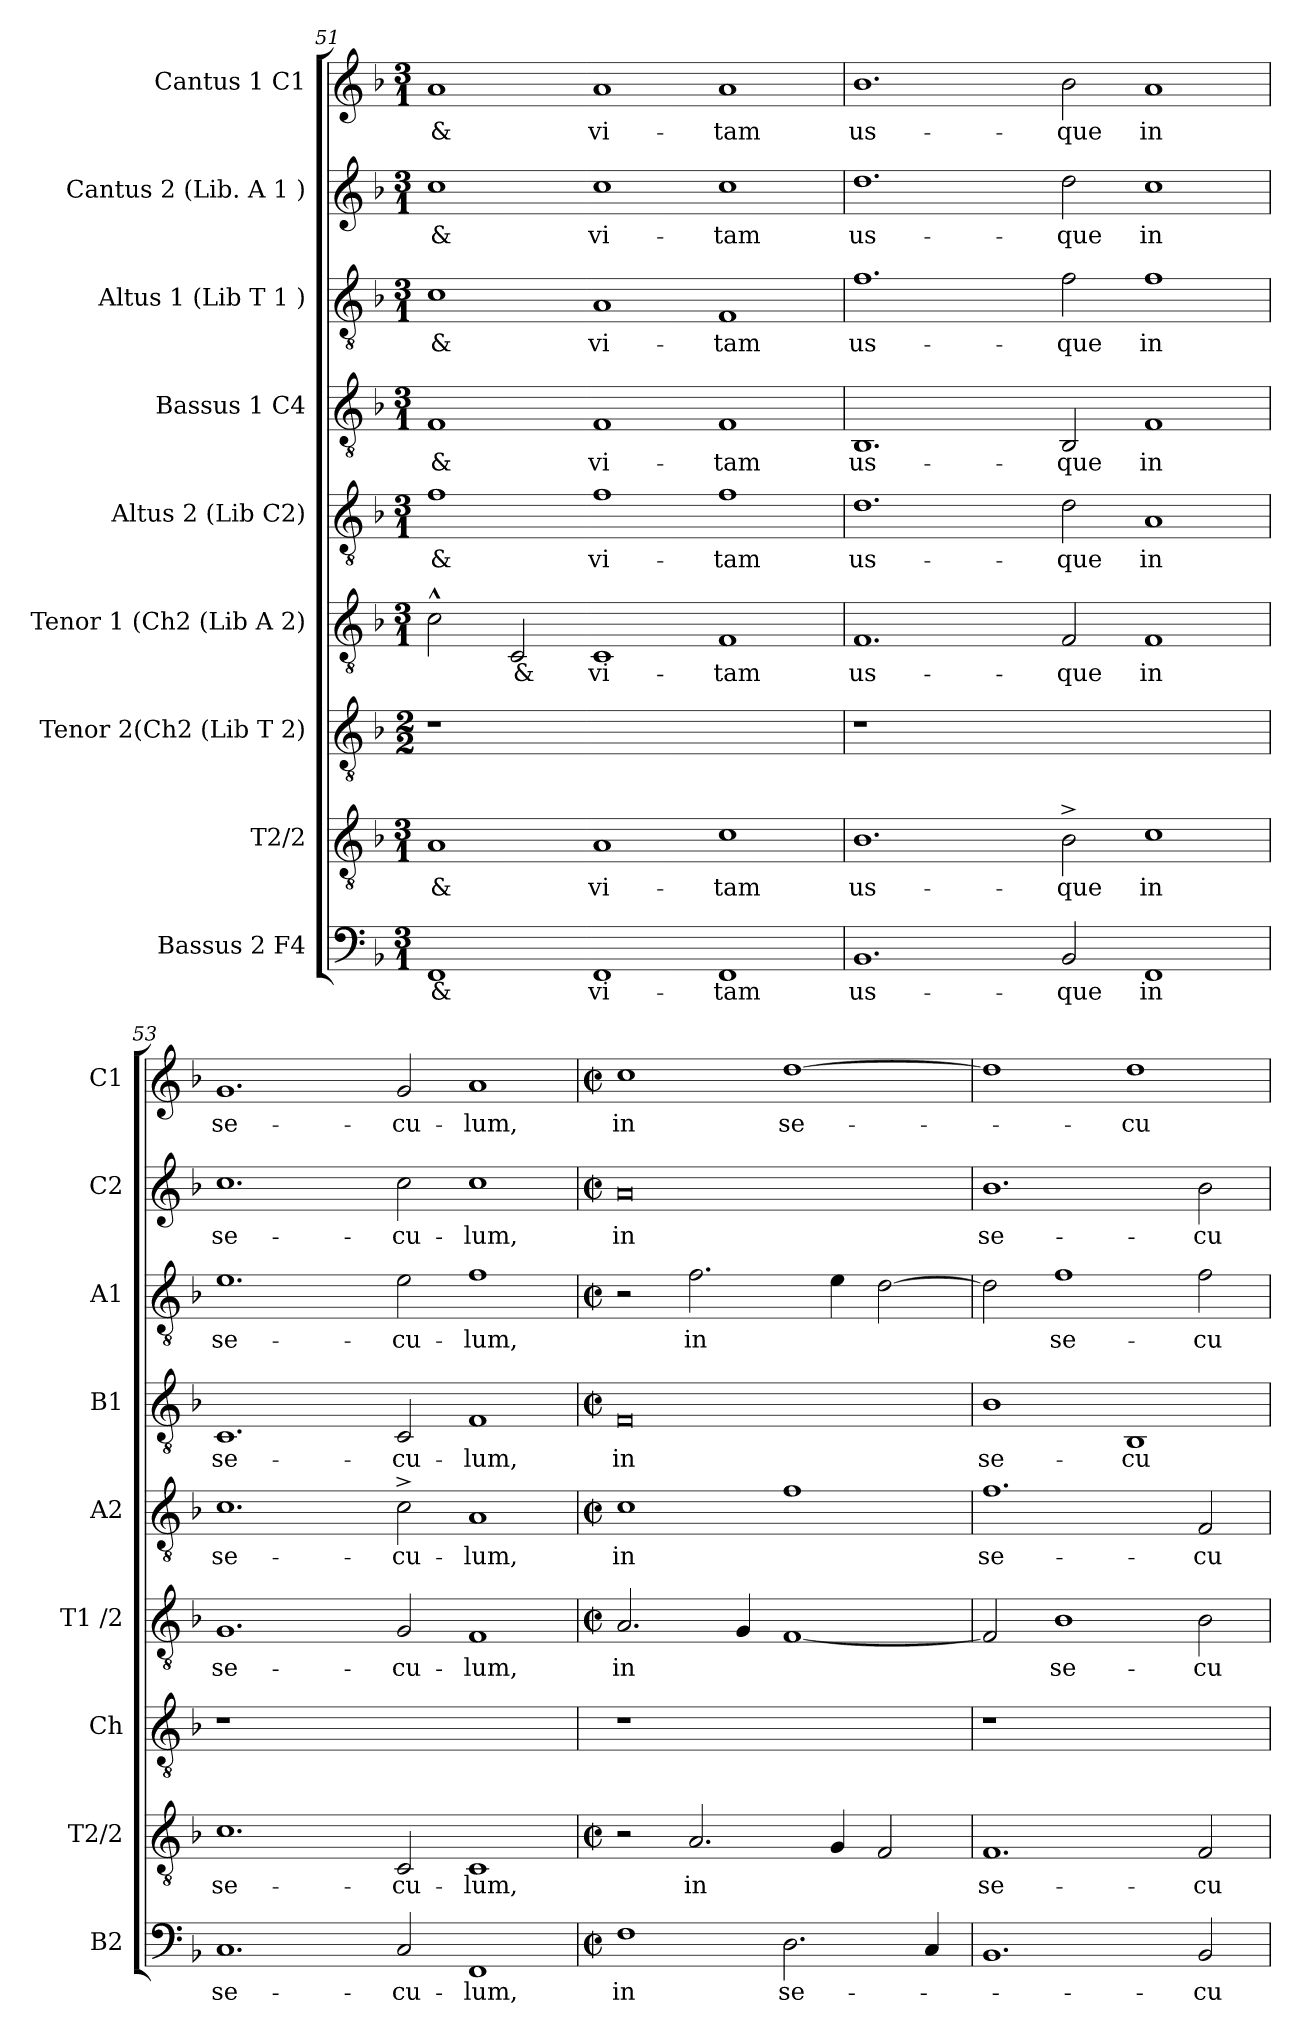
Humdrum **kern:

**kern	**text	**kern	**text	**kern	**kern	**text	**kern	**text	**kern	**text	**kern	**text	**kern	**text	**kern	**text
*part9	*part9	*part8	*part8	*part7	*part6	*part6	*part5	*part5	*part4	*part4	*part3	*part3	*part2	*part2	*part1	*part1
*staff9	*staff9	*staff8	*staff8	*staff7	*staff6	*staff6	*staff5	*staff5	*staff4	*staff4	*staff3	*staff3	*staff2	*staff2	*staff1	*staff1
*I"Bassus 2  F4	*	*I"T2/2	*	*I"Tenor 2(Ch2  (Lib T 2)	*I"Tenor 1 (Ch2  (Lib A 2)	*	*I"Altus 2  (Lib C2)	*	*I"Bassus 1  C4	*	*I"Altus 1  (Lib T 1 )	*	*I"Cantus 2  (Lib. A 1 )	*	*I"Cantus 1  C1	*
*I'B2	*	*I'T2/2	*	*I'Ch	*I'T1 /2	*	*I'A2	*	*I'B1	*	*I'A1	*	*I'C2	*	*I'C1	*
!!LO:LB:g=z
*clefF4	*	*clefGv2	*	*clefGv2	*clefGv2	*	*clefGv2	*	*clefGv2	*	*clefGv2	*	*clefG2	*	*clefG2	*
*k[b-]	*	*k[b-]	*	*k[b-]	*k[b-]	*	*k[b-]	*	*k[b-]	*	*k[b-]	*	*k[b-]	*	*k[b-]	*
*F:	*	*F:	*	*F:	*F:	*	*F:	*	*F:	*	*F:	*	*F:	*	*F:	*
*M3/1	*	*M3/1	*	*M2/2	*M3/1	*	*M3/1	*	*M3/1	*	*M3/1	*	*M3/1	*	*M3/1	*
=51	=51	=51	=51	=51	=51	=51	=51	=51	=51	=51	=51	=51	=51	=51	=51	=51
!	!LO:LY:b:cj	!	!LO:LY:b:cj	!	!	!	!	!LO:LY:b:cj	!	!LO:LY:b:cj	!	!LO:LY:b:cj	!	!LO:LY:b:cj	!	!LO:LY:b:cj
1FF	&	1A	&	1r	2c^^>\	.	1f	&	1F	&	1c	&	1cc	&	1a	&
!	!	!	!	!	!	!LO:LY:b:cj	!	!	!	!	!	!	!	!	!	!
.	.	.	.	.	2C/	&	.	.	.	.	.	.	.	.	.	.
!	!LO:LY:b:cj	!	!LO:LY:b:cj	!	!	!LO:LY:b:cj	!	!LO:LY:b:cj	!	!LO:LY:b:cj	!	!LO:LY:b:cj	!	!LO:LY:b:cj	!	!LO:LY:b:cj
1FF	vi-	1A	vi-	0ryy	1C	vi-	1f	vi-	1F	vi-	1A	vi-	1cc	vi-	1a	vi-
!	!LO:LY:b:cj	!	!LO:LY:b:cj	!	!	!LO:LY:b:cj	!	!LO:LY:b:cj	!	!LO:LY:b:cj	!	!LO:LY:b:cj	!	!LO:LY:b:cj	!	!LO:LY:b:cj
1FF	-tam	1c	-tam	.	1F	-tam	1f	-tam	1F	-tam	1F	-tam	1cc	-tam	1a	-tam
=52	=52	=52	=52	=52	=52	=52	=52	=52	=52	=52	=52	=52	=52	=52	=52	=52
!	!LO:LY:b:cj	!	!LO:LY:b:cj	!	!	!LO:LY:b:cj	!	!LO:LY:b:cj	!	!LO:LY:b:cj	!	!LO:LY:b:cj	!	!LO:LY:b:cj	!	!LO:LY:b:cj
1.BB-	us-	1.B-	us-	1r	1.F	us-	1.d	us-	1.BB-	us-	1.f	us-	1.dd	us-	1.b-	us-
.	.	.	.	0ryy	.	.	.	.	.	.	.	.	.	.	.	.
!	!LO:LY:b:cj	!	!LO:LY:b:cj	!	!	!LO:LY:b:cj	!	!LO:LY:b:cj	!	!LO:LY:b:cj	!	!LO:LY:b:cj	!	!LO:LY:b:cj	!	!LO:LY:b:cj
2BB-/	-que	2B-^<\	-que	.	2F/	-que	2d\	-que	2BB-/	-que	2f\	-que	2dd\	-que	2b-\	-que
!	!LO:LY:b:cj	!	!LO:LY:b:cj	!	!	!LO:LY:b:cj	!	!LO:LY:b:cj	!	!LO:LY:b:cj	!	!LO:LY:b:cj	!	!LO:LY:b:cj	!	!LO:LY:b:cj
1FF	in	1c	in	.	1F	in	1A	in	1F	in	1f	in	1cc	in	1a	in
=53	=53	=53	=53	=53	=53	=53	=53	=53	=53	=53	=53	=53	=53	=53	=53	=53
!	!LO:LY:b:cj	!	!LO:LY:b:cj	!	!	!LO:LY:b:cj	!	!LO:LY:b:cj	!	!LO:LY:b:cj	!	!LO:LY:b:cj	!	!LO:LY:b:cj	!	!LO:LY:b:cj
1.C	se-	1.c	se-	1r	1.G	se-	1.c	se-	1.C	se-	1.e	se-	1.cc	se-	1.g	se-
.	.	.	.	0ryy	.	.	.	.	.	.	.	.	.	.	.	.
!	!LO:LY:b	!	!LO:LY:b	!	!	!LO:LY:b	!	!LO:LY:b	!	!LO:LY:b	!	!LO:LY:b	!	!LO:LY:b	!	!LO:LY:b
2C/	-cu-	2C/	-cu-	.	2G/	-cu-	2c^<\	-cu-	2C/	-cu-	2e\	-cu-	2cc\	-cu-	2g/	-cu-
!	!LO:LY:b:rj	!	!LO:LY:b:rj	!	!	!LO:LY:b:rj	!	!LO:LY:b:rj	!	!LO:LY:b:rj	!	!LO:LY:b:rj	!	!LO:LY:b:rj	!	!LO:LY:b:rj
1FF	-lum,	1C	-lum,	.	1F	-lum,	1A	-lum,	1F	-lum,	1f	-lum,	1cc	-lum,	1a	-lum,
=54	=54	=54	=54	=54	=54	=54	=54	=54	=54	=54	=54	=54	=54	=54	=54	=54
*M2/2	*	*M2/2	*	*	*M2/2	*	*M2/2	*	*M2/2	*	*M2/2	*	*M2/2	*	*M2/2	*
*met(c|)	*	*met(c|)	*	*	*met(c|)	*	*met(c|)	*	*met(c|)	*	*met(c|)	*	*met(c|)	*	*met(c|)	*
!	!LO:LY:b:cj	!	!	!	!	!LO:LY:b:cj	!	!LO:LY:b:cj	!	!LO:LY:b:cj	!	!	!	!LO:LY:b:cj	!	!LO:LY:b:cj
1F	in	2r	.	1r	2.A/	in	1c	in	0F	in	2r	.	0a	in	1cc	in
!	!	!	!LO:LY:b:cj	!	!	!	!	!	!	!	!	!LO:LY:b:cj	!	!	!	!
.	.	2.A/	in	.	.	.	.	.	.	.	2.f\	in	.	.	.	.
.	.	.	.	.	4G/	.	.	.	.	.	.	.	.	.	.	.
!	!LO:LY:b:cj	!	!	!	!	!	!	!	!	!	!	!	!	!	!	!LO:LY:b:cj
2.D\	se-	.	.	1ryy	[<1F	.	1f	.	.	.	.	.	.	.	[>1dd	se-
.	.	4G/	.	.	.	.	.	.	.	.	4e\	.	.	.	.	.
.	.	2F/	.	.	.	.	.	.	.	.	[>2d\	.	.	.	.	.
4C/	.	.	.	.	.	.	.	.	.	.	.	.	.	.	.	.
=55	=55	=55	=55	=55	=55	=55	=55	=55	=55	=55	=55	=55	=55	=55	=55	=55
!	!	!	!LO:LY:b:cj	!	!	!	!	!LO:LY:b:cj	!	!LO:LY:b:cj	!	!	!	!LO:LY:b:cj	!	!
1.BB-	.	1.F	se-	1r	2F/]	.	1.f	se-	1B-	se-	2d\]	.	1.b-	se-	1dd]	.
!	!	!	!	!	!	!LO:LY:b:cj	!	!	!	!	!	!LO:LY:b:cj	!	!	!	!
.	.	.	.	.	1B-	se-	.	.	.	.	1f	se-	.	.	.	.
!	!	!	!	!	!	!	!	!	!	!LO:LY:b:cj	!	!	!	!	!	!LO:LY:b:cj
.	.	.	.	1ryy	.	.	.	.	1BB-	-cu-	.	.	.	.	1dd	-cu-
!	!LO:LY:b:cj	!	!LO:LY:b:cj	!	!	!LO:LY:b:cj	!	!LO:LY:b:cj	!	!	!	!LO:LY:b:cj	!	!LO:LY:b:cj	!	!
2BB-/	-cu-	2F/	-cu-	.	2B-\	-cu-	2F/	-cu-	.	.	2f\	-cu-	2b-\	-cu-	.	.
=	=	=	=	=	=	=	=	=	=	=	=	=	=	=	=	=
*-	*-	*-	*-	*-	*-	*-	*-	*-	*-	*-	*-	*-	*-	*-	*-	*-
